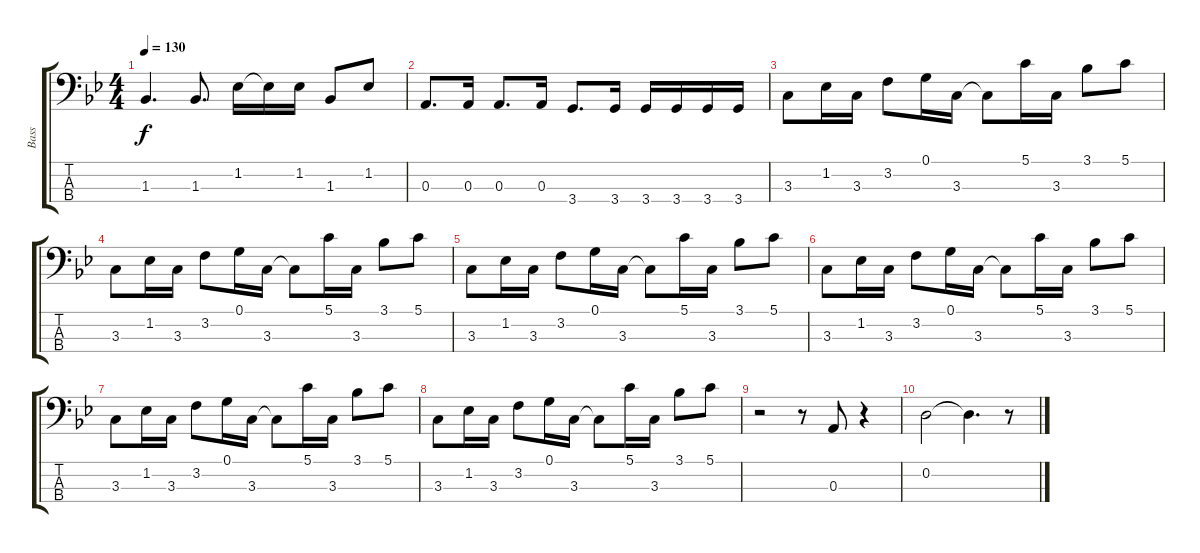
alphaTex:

\track ("Bass" "Bass") {instrument electricbassfinger}
\staff {score tabs}
\tuning (G2 D2 A1 E1) {hide}
\ts (4 4)
\tempo 130
\clef f4
\ks bb
1.3.4{d dy f} 1.3.8{d} 1.2.16 1.2{t}.16 1.2.16 1.3.8 1.2.8 |
0.3.8{d} 0.3.16 0.3.8{d} 0.3.16 3.4.8{d} 3.4.16 3.4.16 3.4.16 3.4.16 3.4.16 |
3.3.8 1.2.16 3.3.16 3.2.8 0.1.16 3.3.16 3.3{t}.8 5.1.16 3.3.16 3.1.8 5.1.8 |
3.3.8 1.2.16 3.3.16 3.2.8 0.1.16 3.3.16 3.3{t}.8 5.1.16 3.3.16 3.1.8 5.1.8 |
3.3.8 1.2.16 3.3.16 3.2.8 0.1.16 3.3.16 3.3{t}.8 5.1.16 3.3.16 3.1.8 5.1.8 |
3.3.8 1.2.16 3.3.16 3.2.8 0.1.16 3.3.16 3.3{t}.8 5.1.16 3.3.16 3.1.8 5.1.8 |
3.3.8 1.2.16 3.3.16 3.2.8 0.1.16 3.3.16 3.3{t}.8 5.1.16 3.3.16 3.1.8 5.1.8 |
3.3.8 1.2.16 3.3.16 3.2.8 0.1.16 3.3.16 3.3{t}.8 5.1.16 3.3.16 3.1.8 5.1.8 |
r.2 r.8 0.3.8 r.4 |
0.2.2 0.2{t}.4{d} r.8
